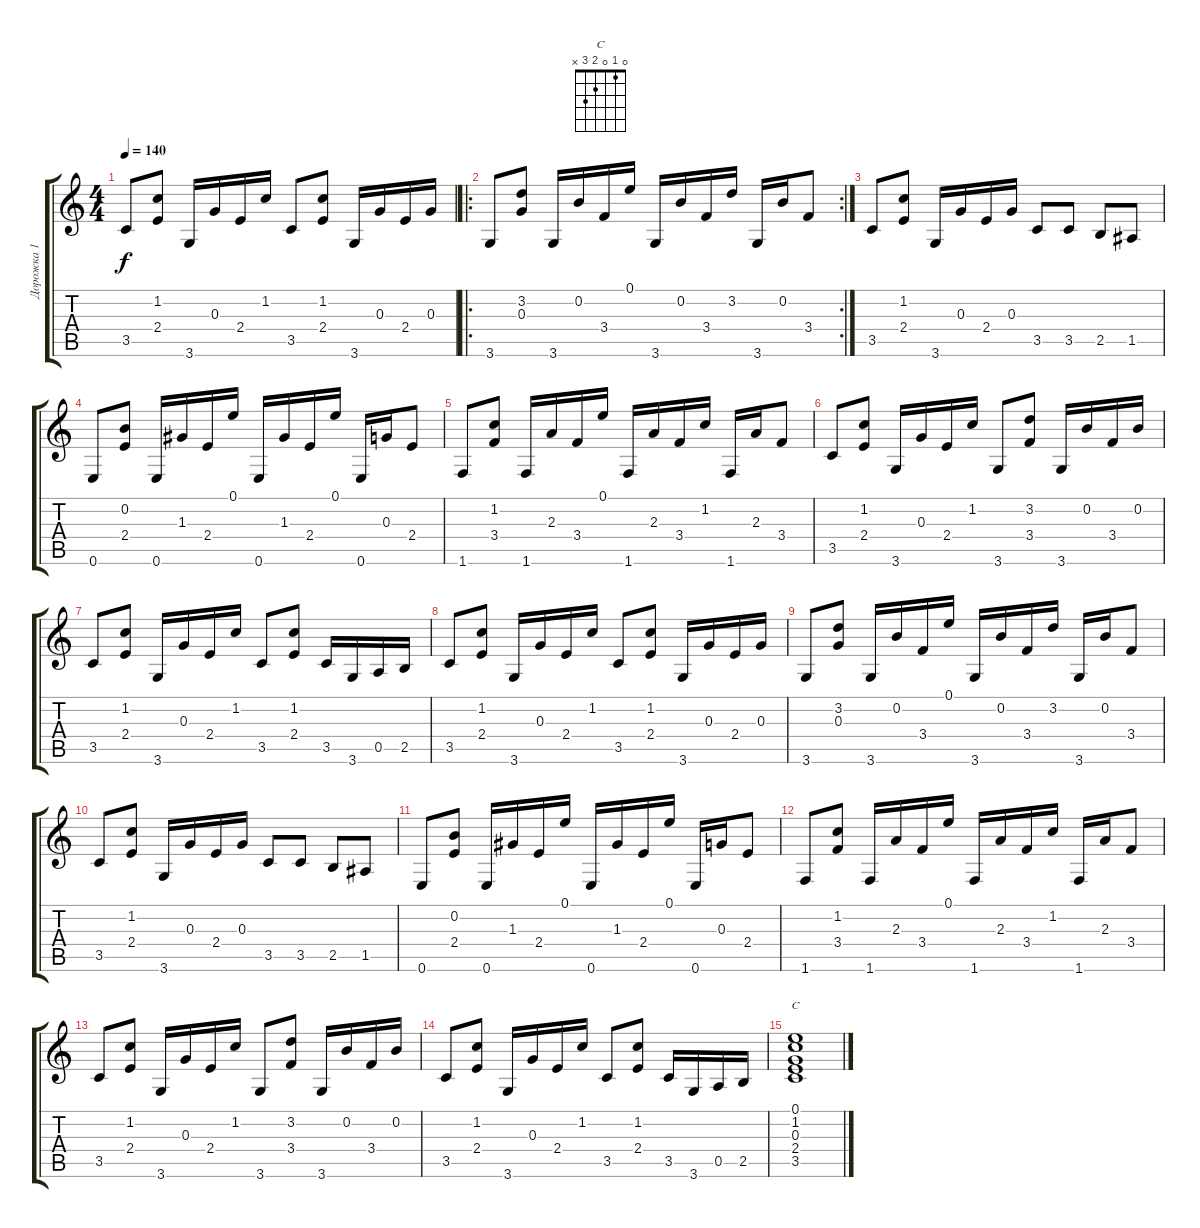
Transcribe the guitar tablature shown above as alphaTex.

\track ("Дорожка 1" "Дорожка 1") {instrument acousticguitarnylon}
\staff {score tabs}
\tuning (E4 B3 G3 D3 A2 E2) {hide}
\chord ("C" 0 1 0 2 3 x)
\ts (4 4)
\tempo 140
\clef g2
\ks c
3.5.8{dy f instrument acousticguitarnylon} (1.2 2.4).8 3.6.16 0.3.16 2.4.16 1.2.16 3.5.8 (1.2 2.4).8 3.6.16 0.3.16 2.4.16 0.3.16 |
\ro
\rc 2
3.6.8 (3.2 0.3).8 3.6.16 0.2.16 3.4.16 0.1.16 3.6.16 0.2.16 3.4.16 3.2.16 3.6.16 0.2.16 3.4.8 |
3.5.8 (1.2 2.4).8 3.6.16 0.3.16 2.4.16 0.3.16 3.5.8 3.5.8 2.5.8 1.5.8 |
0.6.8 (0.2 2.4).8 0.6.16 1.3.16 2.4.16 0.1.16 0.6.16 1.3.16 2.4.16 0.1.16 0.6.16 0.3.16 2.4.8 |
1.6.8 (1.2 3.4).8 1.6.16 2.3.16 3.4.16 0.1.16 1.6.16 2.3.16 3.4.16 1.2.16 1.6.16 2.3.16 3.4.8 |
3.5.8 (1.2 2.4).8 3.6.16 0.3.16 2.4.16 1.2.16 3.6.8 (3.2 3.4).8 3.6.16 0.2.16 3.4.16 0.2.16 |
3.5.8 (1.2 2.4).8 3.6.16 0.3.16 2.4.16 1.2.16 3.5.8 (1.2 2.4).8 3.5.16 3.6.16 0.5.16 2.5.16 |
3.5.8 (1.2 2.4).8 3.6.16 0.3.16 2.4.16 1.2.16 3.5.8 (1.2 2.4).8 3.6.16 0.3.16 2.4.16 0.3.16 |
3.6.8 (3.2 0.3).8 3.6.16 0.2.16 3.4.16 0.1.16 3.6.16 0.2.16 3.4.16 3.2.16 3.6.16 0.2.16 3.4.8 |
3.5.8 (1.2 2.4).8 3.6.16 0.3.16 2.4.16 0.3.16 3.5.8 3.5.8 2.5.8 1.5.8 |
0.6.8 (0.2 2.4).8 0.6.16 1.3.16 2.4.16 0.1.16 0.6.16 1.3.16 2.4.16 0.1.16 0.6.16 0.3.16 2.4.8 |
1.6.8 (1.2 3.4).8 1.6.16 2.3.16 3.4.16 0.1.16 1.6.16 2.3.16 3.4.16 1.2.16 1.6.16 2.3.16 3.4.8 |
3.5.8 (1.2 2.4).8 3.6.16 0.3.16 2.4.16 1.2.16 3.6.8 (3.2 3.4).8 3.6.16 0.2.16 3.4.16 0.2.16 |
3.5.8 (1.2 2.4).8 3.6.16 0.3.16 2.4.16 1.2.16 3.5.8 (1.2 2.4).8 3.5.16 3.6.16 0.5.16 2.5.16 |
(0.1 1.2 0.3 2.4 3.5).1{ch "C"}
